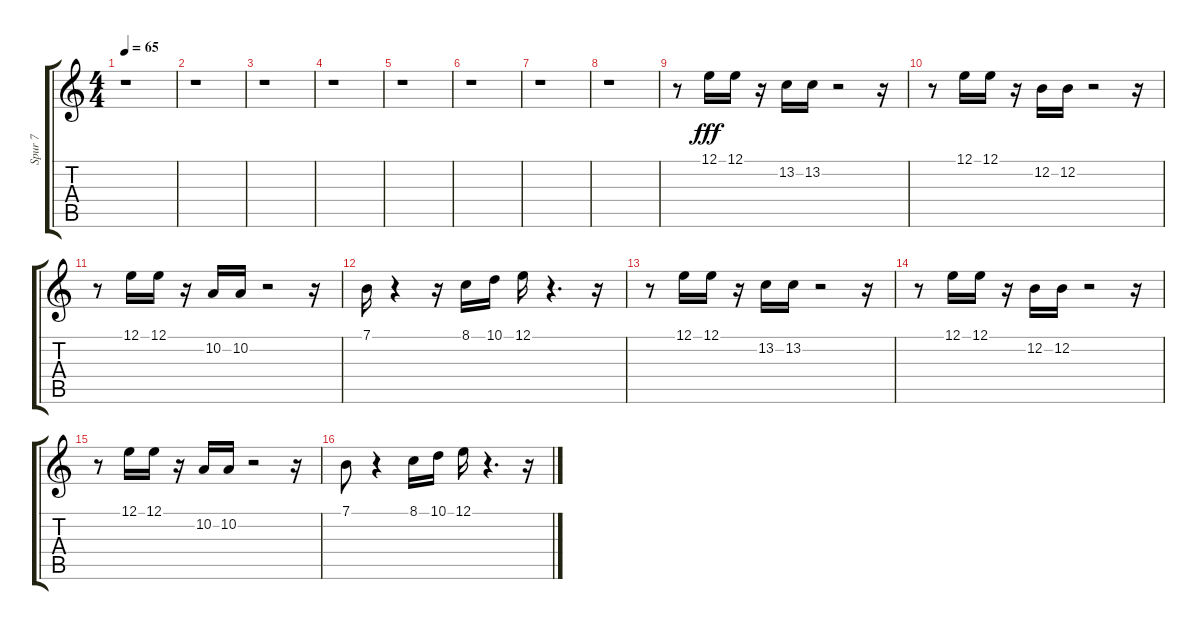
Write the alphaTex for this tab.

\track ("Spur 7" "Spur 7") {instrument tremolostrings}
\staff {score tabs}
\tuning (E4 B3 G3 D3 A2 E2) {hide}
\ts (4 4)
\tempo 65
\clef g2
\ks c
r.1{dy fff} |
r.1 |
r.1 |
r.1 |
r.1 |
r.1 |
r.1 |
r.1 |
r.8 12.1.16{instrument tremolostrings} 12.1.16 r.16 13.2.16 13.2.16 r.2 r.16 |
r.8 12.1.16 12.1.16 r.16 12.2.16 12.2.16 r.2 r.16 |
r.8 12.1.16 12.1.16 r.16 10.2.16 10.2.16 r.2 r.16 |
7.1.16 r.4 r.16 8.1.16 10.1.16 12.1.16 r.4{d} r.16 |
r.8 12.1.16 12.1.16 r.16 13.2.16 13.2.16 r.2 r.16 |
r.8 12.1.16 12.1.16 r.16 12.2.16 12.2.16 r.2 r.16 |
r.8 12.1.16 12.1.16 r.16 10.2.16 10.2.16 r.2 r.16 |
7.1.8 r.4 8.1.16 10.1.16 12.1.16 r.4{d} r.16
